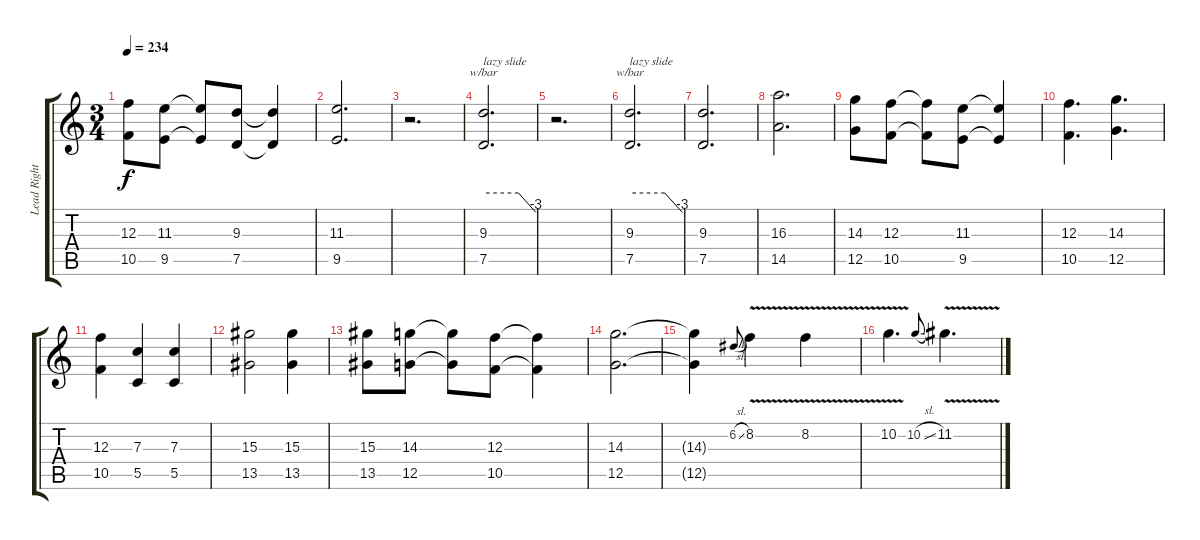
\track ("Lead Right" "Lead Right") {instrument overdrivenguitar}
\staff {score tabs}
\tuning (D4 A3 F3 C3 G2 D2) {hide}
\ts (3 4)
\tempo 234
\clef g2
\ks c
(12.3 10.5).8{dy f} (11.3 9.5).8 (11.3{t} 9.5{t}).8 (9.3 7.5).8 (9.3{t} 7.5{t}).4 |
(11.3 9.5).2{d} |
r.2{d} |
(9.3 7.5).2{d tbe (custom default 0 0 40 0 60 -12) txt "lazy slide"} |
r.2{d} |
(9.3 7.5).2{d tbe (custom default 0 0 40 0 60 -12) txt "lazy slide"} |
(9.3 7.5).2{d} |
(16.3 14.5).2{d} |
(14.3 12.5).8 (12.3 10.5).8 (12.3{t} 10.5{t}).8 (11.3 9.5).8 (11.3{t} 9.5{t}).4 |
(12.3 10.5).4{d} (14.3 12.5).4{d} |
(12.3 10.5).4 (7.3 5.5).4 (7.3 5.5).4 |
(15.3 13.5).2 (15.3 13.5).4 |
(15.3 13.5).8 (14.3 12.5).8 (14.3{t} 12.5{t}).8 (12.3 10.5).8 (12.3{t} 10.5{t}).4 |
(14.3 12.5).2{d} |
(14.3{t} 12.5{t}).4 6.2{sl}.8{gr onbeat} 8.2{v}.4 8.2{v}.4 |
10.2{v}.4{d} 10.2{sl}.8{gr onbeat} 11.2{v}.4{d}
